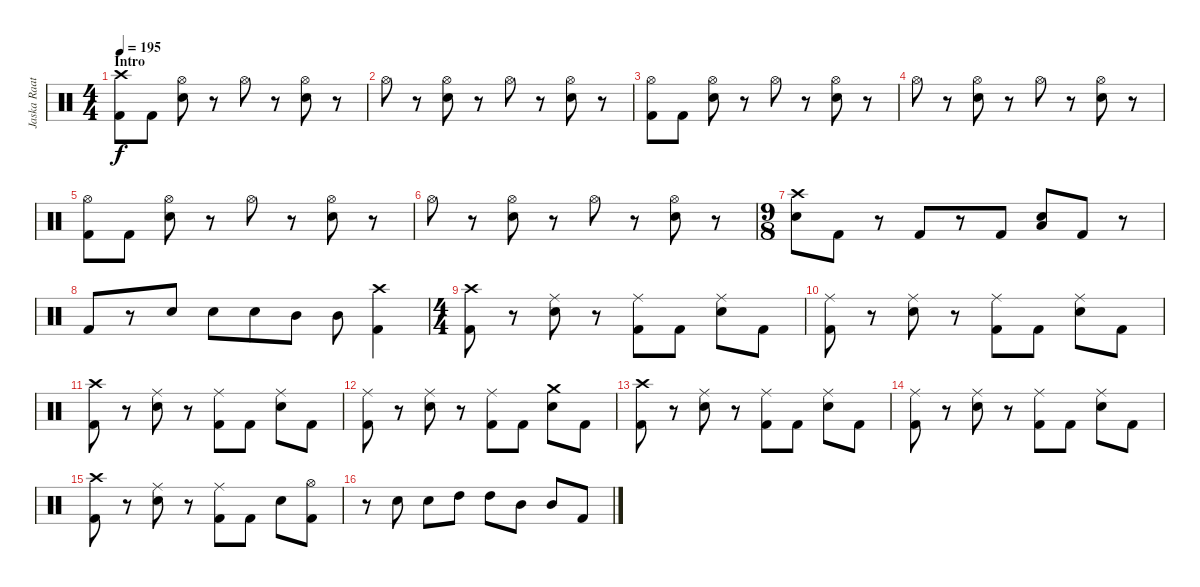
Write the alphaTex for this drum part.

\track ("Jaska Raatikainen" "Jaska Raat") {instrument percussion}
\staff {score}
\articulation defaults
\ts (4 4)
\section ("" "Intro")
\tempo 195
\clef neutral
\ks c
("Crash high (hit)" "Kick (hit) 2").8{dy f} "Kick (hit) 2".8 ("Hi-Hat (open)" "Snare (hit) 2").8 r.8 "Hi-Hat (open)".8 r.8 ("Hi-Hat (open)" "Snare (hit) 2").8 r.8 |
"Hi-Hat (open)".8 r.8 ("Hi-Hat (open)" "Snare (hit) 2").8 r.8 "Hi-Hat (open)".8 r.8 ("Hi-Hat (open)" "Snare (hit) 2").8 r.8 |
("Hi-Hat (open)" "Kick (hit) 2").8 "Kick (hit) 2".8 ("Hi-Hat (open)" "Snare (hit) 2").8 r.8 "Hi-Hat (open)".8 r.8 ("Hi-Hat (open)" "Snare (hit) 2").8 r.8 |
"Hi-Hat (open)".8 r.8 ("Hi-Hat (open)" "Snare (hit) 2").8 r.8 "Hi-Hat (open)".8 r.8 ("Hi-Hat (open)" "Snare (hit) 2").8 r.8 |
("Hi-Hat (open)" "Kick (hit) 2").8 "Kick (hit) 2".8 ("Hi-Hat (open)" "Snare (hit) 2").8 r.8 "Hi-Hat (open)".8 r.8 ("Hi-Hat (open)" "Snare (hit) 2").8 r.8 |
"Hi-Hat (open)".8 r.8 ("Hi-Hat (open)" "Snare (hit) 2").8 r.8 "Hi-Hat (open)".8 r.8 ("Hi-Hat (open)" "Snare (hit) 2").8 r.8 |
\ts (9 8)
("Crash high (hit)" "Snare (hit) 2").8 "Kick (hit) 2".8 r.8 "Kick (hit) 2".8 r.8 "Kick (hit) 2".8 ("Low Tom (hit)" "Snare (hit) 2").8 "Kick (hit) 2".8 r.8 |
"Kick (hit) 2".8 r.8 "Snare (hit) 2".8 "Snare (hit) 2".8 "Snare (hit) 2".8 "Mid Tom (hit)".8 "Mid Tom (hit)".8 ("Crash high (hit)" "Kick (hit) 2").4 |
\ts (4 4)
("Crash high (hit)" "Kick (hit) 2").8 r.8 ("Ride (middle)" "Snare (hit) 2").8 r.8 ("Ride (middle)" "Kick (hit) 2").8 "Kick (hit) 2".8 ("Ride (middle)" "Snare (hit) 2").8 "Kick (hit) 2".8 |
("Ride (middle)" "Kick (hit) 2").8 r.8 ("Ride (middle)" "Snare (hit) 2").8 r.8 ("Ride (middle)" "Kick (hit) 2").8 "Kick (hit) 2".8 ("Ride (middle)" "Snare (hit) 2").8 "Kick (hit) 2".8 |
("Crash high (hit)" "Kick (hit) 2").8 r.8 ("Ride (middle)" "Snare (hit) 2").8 r.8 ("Ride (middle)" "Kick (hit) 2").8 "Kick (hit) 2".8 ("Ride (middle)" "Snare (hit) 2").8 "Kick (hit) 2".8 |
("Ride (middle)" "Kick (hit) 2").8 r.8 ("Ride (middle)" "Snare (hit) 2").8 r.8 ("Ride (middle)" "Kick (hit) 2").8 "Kick (hit) 2".8 ("Crash medium (hit)" "Snare (hit) 2").8 "Kick (hit) 2".8 |
("Crash high (hit)" "Kick (hit) 2").8 r.8 ("Ride (middle)" "Snare (hit) 2").8 r.8 ("Ride (middle)" "Kick (hit) 2").8 "Kick (hit) 2".8 ("Ride (middle)" "Snare (hit) 2").8 "Kick (hit) 2".8 |
("Ride (middle)" "Kick (hit) 2").8 r.8 ("Ride (middle)" "Snare (hit) 2").8 r.8 ("Ride (middle)" "Kick (hit) 2").8 "Kick (hit) 2".8 ("Ride (middle)" "Snare (hit) 2").8 "Kick (hit) 2".8 |
("Crash high (hit)" "Kick (hit) 2").8 r.8 ("Ride (middle)" "Snare (hit) 2").8 r.8 ("Ride (middle)" "Kick (hit) 2").8 "Kick (hit) 2".8 "Snare (hit) 2".8 ("Hi-Hat (open)" "Kick (hit) 2").8 |
r.8 "Snare (hit) 2".8 "Snare (hit) 2".8 "High Tom (hit)".8 "High Tom (hit)".8 "Mid Tom (hit)".8 "Mid Tom (hit)".8 "Kick (hit) 2".8
